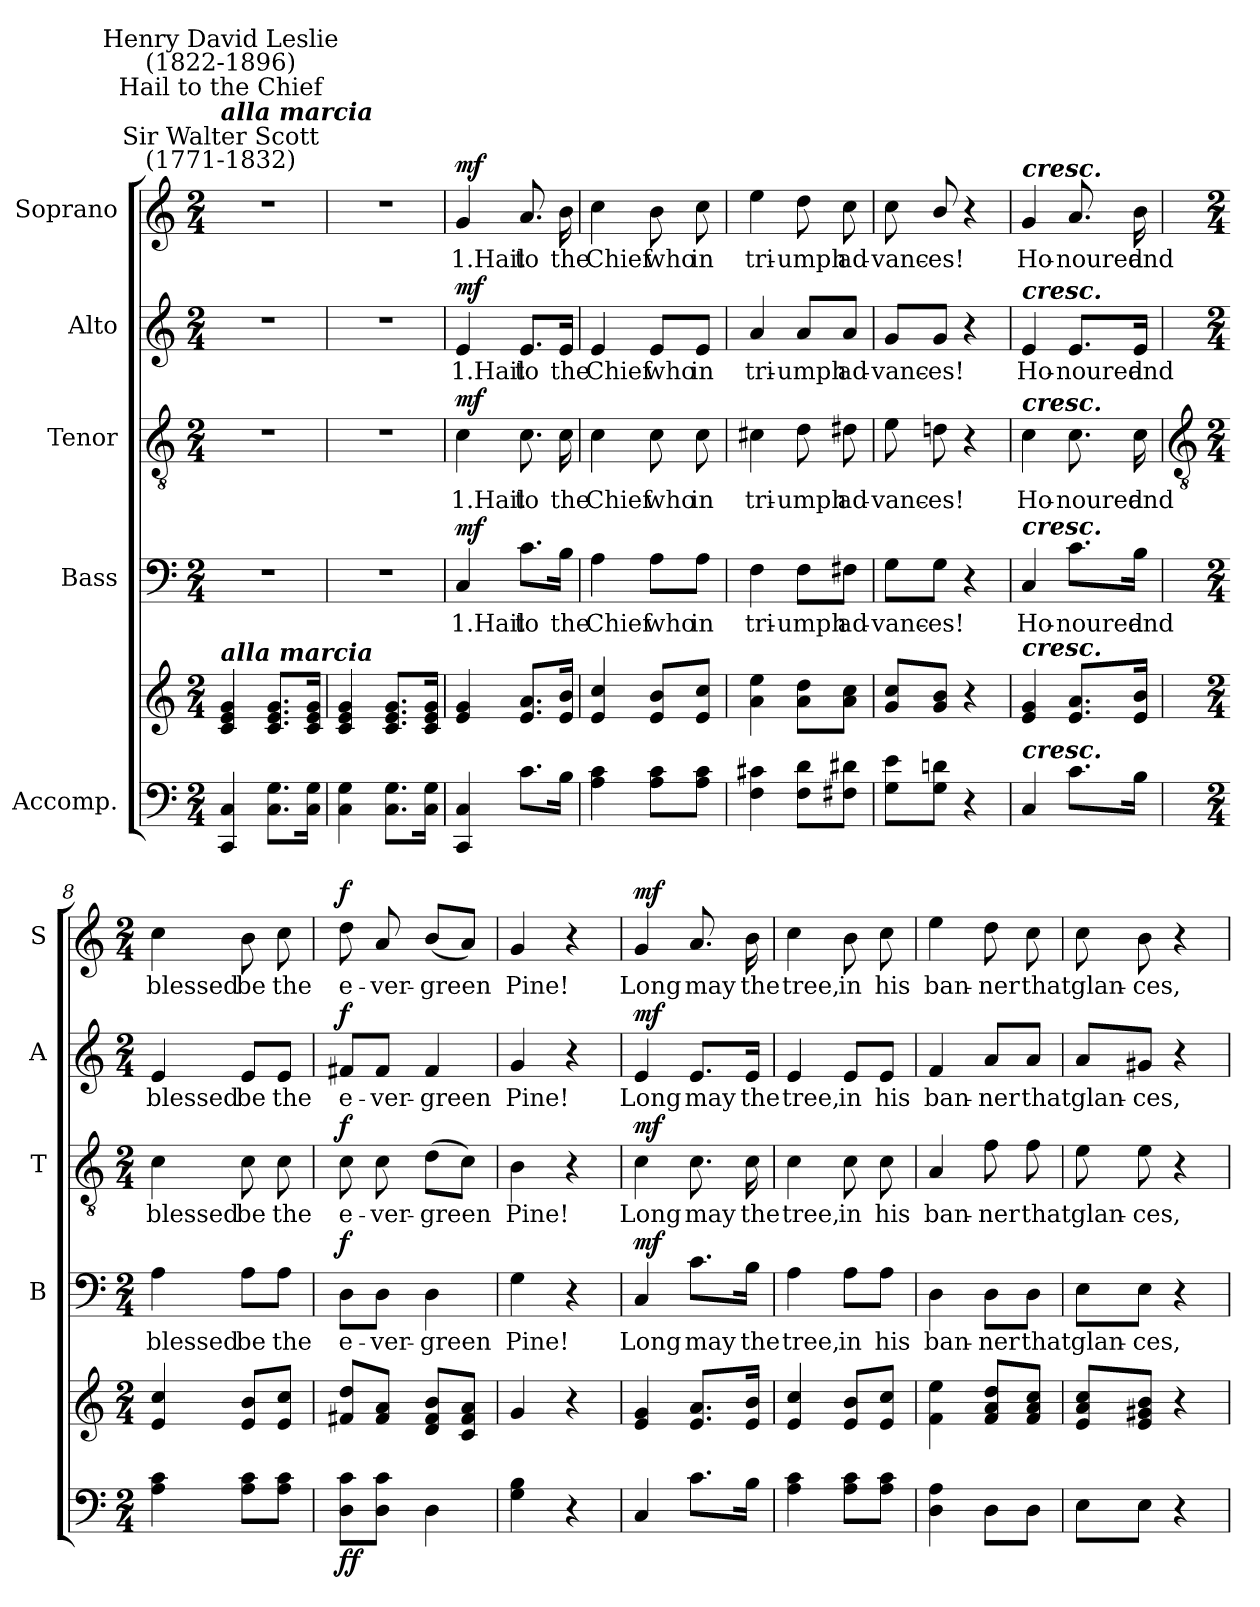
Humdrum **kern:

**kern	**kern	**dynam	**kern	**text	**dynam	**kern	**text	**dynam	**kern	**text	**dynam	**kern	**text	**dynam
*part5	*part5	*part5	*part4	*part4	*part4	*part3	*part3	*part3	*part2	*part2	*part2	*part1	*part1	*part1
*staff6	*staff5	*staff5/6	*staff4	*staff4	*staff4	*staff3	*staff3	*staff3	*staff2	*staff2	*staff2	*staff1	*staff1	*staff1
*I"Accomp.	*	*	*I"Bass	*	*	*I"Tenor	*	*	*I"Alto	*	*	*I"Soprano	*	*
*	*	*	*I'B	*	*	*I'T	*	*	*I'A	*	*	*I'S	*	*
*clefF4	*clefG2	*	*clefF4	*	*	*clefGv2	*	*	*clefG2	*	*	*clefG2	*	*
*k[]	*k[]	*	*k[]	*	*	*k[]	*	*	*k[]	*	*	*k[]	*	*
*C:	*C:	*	*C:	*	*	*C:	*	*	*C:	*	*	*C:	*	*
*M2/4	*M2/4	*	*M2/4	*	*	*M2/4	*	*	*M2/4	*	*	*M2/4	*	*
*MM120	*MM120	*	*MM120	*	*	*MM120	*	*	*MM120	*	*	*MM120	*	*
=1	=1	=1	=1	=1	=1	=1	=1	=1	=1	=1	=1	=1	=1	=1
!	!	!	!	!	!	!	!	!	!	!	!	!LO:TX:a:cj:t=Sir Walter Scott\n(1771-1832)	!	!
!	!	!	!	!	!	!	!	!	!	!	!	!LO:TX:a:Bi:t=alla marcia	!	!
!	!	!	!	!	!	!	!	!	!	!	!	!LO:TX:a:cj:t=Hail to the Chief	!	!
!	!	!	!	!	!	!	!	!	!	!	!	!LO:TX:a:cj:t=Henry David Leslie\n(1822-1896)	!	!
!	!LO:TX:a:Bi:t=alla marcia	!	!	!	!	!	!	!	!	!	!	!	!	!
!	!	!	!LO:N:vis=1	!	!	!LO:N:vis=1	!	!	!LO:N:vis=1	!	!	!LO:N:vis=1	!	!
4CC 4C	4c 4e 4g	.	2r	.	.	2r	.	.	2r	.	.	2r	.	.
8.C 8.GL	8.c 8.e 8.gL	.	.	.	.	.	.	.	.	.	.	.	.	.
16C 16GJ	16c 16e 16gJ	.	.	.	.	.	.	.	.	.	.	.	.	.
=2	=2	=2	=2	=2	=2	=2	=2	=2	=2	=2	=2	=2	=2	=2
!	!	!	!LO:N:vis=1	!	!	!LO:N:vis=1	!	!	!LO:N:vis=1	!	!	!LO:N:vis=1	!	!
4C 4G	4c 4e 4g	.	2r	.	.	2r	.	.	2r	.	.	2r	.	.
8.C 8.GL	8.c 8.e 8.gL	.	.	.	.	.	.	.	.	.	.	.	.	.
16C 16GJ	16c 16e 16gJ	.	.	.	.	.	.	.	.	.	.	.	.	.
=3	=3	=3	=3	=3	=3	=3	=3	=3	=3	=3	=3	=3	=3	=3
!	!	!LO:DY:b=2	!	!LO:LY:b	!	!	!LO:LY:b	!	!	!LO:LY:b	!	!	!LO:LY:b	!
!	!	!LO:DY:n=1:b	!	!	!LO:DY:b	!	!	!LO:DY:b	!	!	!LO:DY:b	!	!	!LO:DY:b
4CC/ 4C/	4e 4g	mf mf	4C	1.Hail	mf	4c	1.Hail	mf	4e	1.Hail	mf	4g	1.Hail	mf
!	!	!	!	!LO:LY:b	!	!	!LO:LY:b	!	!	!LO:LY:b	!	!	!LO:LY:b	!
8.cL	8.e 8.aL	.	8.c\L	to	.	8.c	to	.	8.e/L	to	.	8.a	to	.
!	!	!	!	!LO:LY:b	!	!	!LO:LY:b	!	!	!LO:LY:b	!	!	!LO:LY:b	!
16BJ	16e 16bJ	.	16B\Jk	the	.	16c	the	.	16e/Jk	the	.	16b	the	.
=4	=4	=4	=4	=4	=4	=4	=4	=4	=4	=4	=4	=4	=4	=4
!	!	!	!	!LO:LY:b	!	!	!LO:LY:b	!	!	!LO:LY:b	!	!	!LO:LY:b	!
4A 4c	4e 4cc	.	4A	Chief	.	4c	Chief	.	4e	Chief	.	4cc	Chief	.
!	!	!	!	!LO:LY:b	!	!	!LO:LY:b	!	!	!LO:LY:b	!	!	!LO:LY:b	!
8A 8cL	8e 8bL	.	8A\L	who	.	8c	who	.	8e/L	who	.	8b	who	.
!	!	!	!	!LO:LY:b	!	!	!LO:LY:b	!	!	!LO:LY:b	!	!	!LO:LY:b	!
8A 8cJ	8e 8ccJ	.	8A\J	in	.	8c	in	.	8e/J	in	.	8cc	in	.
=5	=5	=5	=5	=5	=5	=5	=5	=5	=5	=5	=5	=5	=5	=5
!	!	!	!	!LO:LY:b	!	!	!LO:LY:b	!	!	!LO:LY:b	!	!	!LO:LY:b	!
4F 4c#X	4a 4ee	.	4F	tri-	.	4c#X	tri-	.	4a	tri-	.	4ee	tri-	.
!	!	!	!	!LO:LY:b	!	!	!LO:LY:b	!	!	!LO:LY:b	!	!	!LO:LY:b	!
8F 8dL	8a 8ddL	.	8F\L	-umph	.	8d	-umph	.	8a/L	-umph	.	8dd	-umph	.
!	!	!	!	!LO:LY:b	!	!	!LO:LY:b	!	!	!LO:LY:b	!	!	!LO:LY:b	!
8F#X 8d#XJ	8a 8ccJ	.	8F#X\J	ad-	.	8d#X	ad-	.	8a/J	ad-	.	8cc	ad-	.
=6	=6	=6	=6	=6	=6	=6	=6	=6	=6	=6	=6	=6	=6	=6
!	!	!	!	!LO:LY:b	!	!	!LO:LY:b	!	!	!LO:LY:b	!	!	!LO:LY:b	!
8G 8eL	8g 8ccL	.	8G\L	-vanc-	.	8e	-vanc-	.	8g/L	-vanc-	.	8cc	-vanc-	.
!	!	!	!	!LO:LY:b	!	!	!LO:LY:b	!	!	!LO:LY:b	!	!	!LO:LY:b	!
8G 8dnJ	8g 8bJ	.	8G\J	-es!	.	8dn	-es!	.	8g/J	-es!	.	8b/	-es!	.
4r	4r	.	4r	.	.	4r	.	.	4r	.	.	4r	.	.
=7	=7	=7	=7	=7	=7	=7	=7	=7	=7	=7	=7	=7	=7	=7
!	!	!	!	!	!	!	!	!	!	!	!	!LO:TX:a:Bi:t=cresc.	!	!
!	!	!	!	!	!	!	!	!	!LO:TX:a:Bi:t=cresc.	!	!	!	!	!
!	!	!	!	!	!	!LO:TX:a:Bi:t=cresc.	!	!	!	!	!	!	!	!
!	!	!	!LO:TX:a:Bi:t=cresc.	!	!	!	!	!	!	!	!	!	!	!
!	!LO:TX:a:Bi:t=cresc.	!	!	!	!	!	!	!	!	!	!	!	!	!
!LO:TX:a:Bi:t=cresc.	!	!	!	!	!	!	!	!	!	!	!	!	!	!
!	!	!	!	!LO:LY:b	!	!	!LO:LY:b	!	!	!LO:LY:b	!	!	!LO:LY:b	!
4C	4e 4g	.	4C	Ho-	.	4c	Ho-	.	4e	Ho-	.	4g	Ho-	.
!	!	!	!	!LO:LY:b	!	!	!LO:LY:b	!	!	!LO:LY:b	!	!	!LO:LY:b	!
8.cL	8.e 8.aL	.	8.c\L	-noured	.	8.c	-noured	.	8.e/L	-noured	.	8.a	-noured	.
!	!	!	!	!LO:LY:b	!	!	!LO:LY:b	!	!	!LO:LY:b	!	!	!LO:LY:b	!
16BJ	16e 16bJ	.	16B\Jk	and	.	16c	and	.	16e/Jk	and	.	16b	and	.
!!LO:LB:g=z
=8	=8	=8	=8	=8	=8	=8	=8	=8	=8	=8	=8	=8	=8	=8
*	*	*	*	*	*	*clefGv2	*	*	*	*	*	*	*	*
*M2/4	*M2/4	*	*M2/4	*	*	*M2/4	*	*	*M2/4	*	*	*M2/4	*	*
!	!	!	!	!LO:LY:b	!	!	!LO:LY:b	!	!	!LO:LY:b	!	!	!LO:LY:b	!
4A 4c	4e 4cc	.	4A	blessed	.	4c	blessed	.	4e	blessed	.	4cc	blessed	.
!	!	!	!	!LO:LY:b	!	!	!LO:LY:b	!	!	!LO:LY:b	!	!	!LO:LY:b	!
8A 8cL	8e 8bL	.	8A\L	be	.	8c	be	.	8e/L	be	.	8b	be	.
!	!	!	!	!LO:LY:b	!	!	!LO:LY:b	!	!	!LO:LY:b	!	!	!LO:LY:b	!
8A 8cJ	8e 8ccJ	.	8A\J	the	.	8c	the	.	8e/J	the	.	8cc	the	.
=9	=9	=9	=9	=9	=9	=9	=9	=9	=9	=9	=9	=9	=9	=9
!	!	!LO:DY:b=2	!	!LO:LY:b	!	!	!LO:LY:b	!	!	!LO:LY:b	!	!	!LO:LY:b	!
!	!	!LO:DY:n=1:b	!	!	!LO:DY:b	!	!	!LO:DY:b	!	!	!LO:DY:b	!	!	!LO:DY:b
8D 8cL	8f#X 8ddL	f f	8D\L	e-	f	8c	e-	f	8f#X/L	e-	f	8dd	e-	f
!	!	!	!	!LO:LY:b	!	!	!LO:LY:b	!	!	!LO:LY:b	!	!	!LO:LY:b	!
8D 8cJ	8f# 8aJ	.	8D\J	-ver-	.	8c	-ver-	.	8f#/J	-ver-	.	8a	-ver-	.
!	!	!	!	!LO:LY:b	!	!	!LO:LY:b	!	!	!LO:LY:b	!	!	!LO:LY:b	!
4D	8d/ 8f#/ 8b/L	.	4D	-green	.	(>8dL	-green	.	4f#	-green	.	(<8b/L	-green	.
.	8c 8f# 8aJ	.	.	.	.	8cJ)	.	.	.	.	.	8aJ)	.	.
=10	=10	=10	=10	=10	=10	=10	=10	=10	=10	=10	=10	=10	=10	=10
!	!	!	!	!LO:LY:b	!	!	!LO:LY:b	!	!	!LO:LY:b	!	!	!LO:LY:b	!
4G 4B	4g	.	4G	Pine!	.	4B	Pine!	.	4g	Pine!	.	4g	Pine!	.
4r	4r	.	4r	.	.	4r	.	.	4r	.	.	4r	.	.
=11	=11	=11	=11	=11	=11	=11	=11	=11	=11	=11	=11	=11	=11	=11
!	!	!LO:DY:b=2	!	!LO:LY:b	!	!	!LO:LY:b	!	!	!LO:LY:b	!	!	!LO:LY:b	!
!	!	!LO:DY:n=1:b	!	!	!LO:DY:b	!	!	!LO:DY:b	!	!	!LO:DY:b	!	!	!LO:DY:b
4C	4e 4g	mf mf	4C	Long	mf	4c	Long	mf	4e	Long	mf	4g	Long	mf
!	!	!	!	!LO:LY:b	!	!	!LO:LY:b	!	!	!LO:LY:b	!	!	!LO:LY:b	!
8.cL	8.e 8.aL	.	8.c\L	may	.	8.c	may	.	8.e/L	may	.	8.a	may	.
!	!	!	!	!LO:LY:b	!	!	!LO:LY:b	!	!	!LO:LY:b	!	!	!LO:LY:b	!
16BJ	16e 16bJ	.	16B\Jk	the	.	16c	the	.	16e/Jk	the	.	16b	the	.
=12	=12	=12	=12	=12	=12	=12	=12	=12	=12	=12	=12	=12	=12	=12
!	!	!	!	!LO:LY:b	!	!	!LO:LY:b	!	!	!LO:LY:b	!	!	!LO:LY:b	!
4A 4c	4e 4cc	.	4A	tree,	.	4c	tree,	.	4e	tree,	.	4cc	tree,	.
!	!	!	!	!LO:LY:b	!	!	!LO:LY:b	!	!	!LO:LY:b	!	!	!LO:LY:b	!
8A 8cL	8e 8bL	.	8A\L	in	.	8c	in	.	8e/L	in	.	8b	in	.
!	!	!	!	!LO:LY:b	!	!	!LO:LY:b	!	!	!LO:LY:b	!	!	!LO:LY:b	!
8A 8cJ	8e 8ccJ	.	8A\J	his	.	8c	his	.	8e/J	his	.	8cc	his	.
=13	=13	=13	=13	=13	=13	=13	=13	=13	=13	=13	=13	=13	=13	=13
!	!	!	!	!LO:LY:b	!	!	!LO:LY:b	!	!	!LO:LY:b	!	!	!LO:LY:b	!
4D 4A	4f 4ee	.	4D	ban-	.	4A	ban-	.	4f	ban-	.	4ee	ban-	.
!	!	!	!	!LO:LY:b	!	!	!LO:LY:b	!	!	!LO:LY:b	!	!	!LO:LY:b	!
8DL	8f 8a 8ddL	.	8D\L	-ner	.	8f	-ner	.	8a/L	-ner	.	8dd	-ner	.
!	!	!	!	!LO:LY:b	!	!	!LO:LY:b	!	!	!LO:LY:b	!	!	!LO:LY:b	!
8DJ	8f 8a 8ccJ	.	8D\J	that	.	8f	that	.	8a/J	that	.	8cc	that	.
=14	=14	=14	=14	=14	=14	=14	=14	=14	=14	=14	=14	=14	=14	=14
!	!	!	!	!LO:LY:b	!	!	!LO:LY:b	!	!	!LO:LY:b	!	!	!LO:LY:b	!
8EL	8e 8a 8ccL	.	8E\L	glan-	.	8e	glan-	.	8a/L	glan-	.	8cc	glan-	.
!	!	!	!	!LO:LY:b	!	!	!LO:LY:b	!	!	!LO:LY:b	!	!	!LO:LY:b	!
8EJ	8e 8g#X 8bJ	.	8E\J	-ces,	.	8e	-ces,	.	8g#X/J	-ces,	.	8b	-ces,	.
4r	4r	.	4r	.	.	4r	.	.	4r	.	.	4r	.	.
=	=	=	=	=	=	=	=	=	=	=	=	=	=	=
*-	*-	*-	*-	*-	*-	*-	*-	*-	*-	*-	*-	*-	*-	*-
